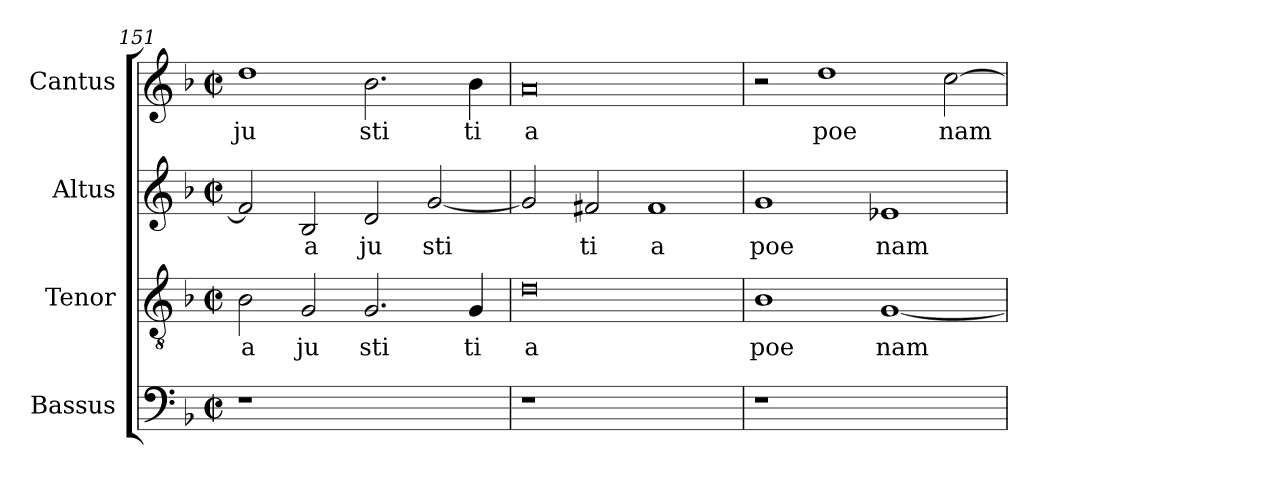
**kern	**kern	**text	**kern	**text	**kern	**text
*part4	*part3	*part3	*part2	*part2	*part1	*part1
*staff4	*staff3	*staff3	*staff2	*staff2	*staff1	*staff1
*I"Bassus	*I"Tenor	*	*I"Altus	*	*I"Cantus	*
*I'Bassus	*I'Tenor	*	*I'Altus	*	*I'Cantus	*
*clefF4	*clefGv2	*	*clefG2	*	*clefG2	*
*k[b-]	*k[b-]	*	*k[b-]	*	*k[b-]	*
*F:	*F:	*	*F:	*	*F:	*
*M2/2	*M2/2	*	*M2/2	*	*M2/2	*
*met(c|)	*met(c|)	*	*met(c|)	*	*met(c|)	*
=151	=151	=151	=151	=151	=151	=151
!	!	!LO:LY:b:cj	!	!LO:LY:b:cj	!	!LO:LY:b:cj
1r	2B-\	a	2f/]	.	1dd	ju
!	!	!LO:LY:b:cj	!	!LO:LY:b:cj	!	!
.	2G/	ju	2B-/	a	.	.
!	!	!LO:LY:b:cj	!	!LO:LY:b:cj	!	!LO:LY:b:cj
1ryy	2.G/	sti	2d/	ju	2.b-\	sti
!	!	!	!	!LO:LY:b:cj	!	!
.	.	.	[<2g/	sti	.	.
!	!	!LO:LY:b:cj	!	!	!	!LO:LY:b:cj
.	4G/	ti	.	.	4b-\	ti
=152	=152	=152	=152	=152	=152	=152
!	!	!LO:LY:b:cj	!	!LO:LY:b:cj	!	!LO:LY:b:cj
1r	0d	a	2g/]	.	0a	a
!	!	!	!	!LO:LY:b:cj	!	!
.	.	.	2f#X/	ti	.	.
!	!	!	!	!LO:LY:b:cj	!	!
1ryy	.	.	1f#	a	.	.
=153	=153	=153	=153	=153	=153	=153
!	!	!LO:LY:b:cj	!	!LO:LY:b:cj	!	!
1r	1B-	poe	1g	poe	2r	.
!	!	!	!	!	!	!LO:LY:b:cj
.	.	.	.	.	1dd	poe
!	!	!LO:LY:b:cj	!	!LO:LY:b:cj	!	!
1ryy	[<1G	nam	1e-X	nam	.	.
!	!	!	!	!	!	!LO:LY:b:cj
.	.	.	.	.	[<2cc\	nam
=	=	=	=	=	=	=
*-	*-	*-	*-	*-	*-	*-
